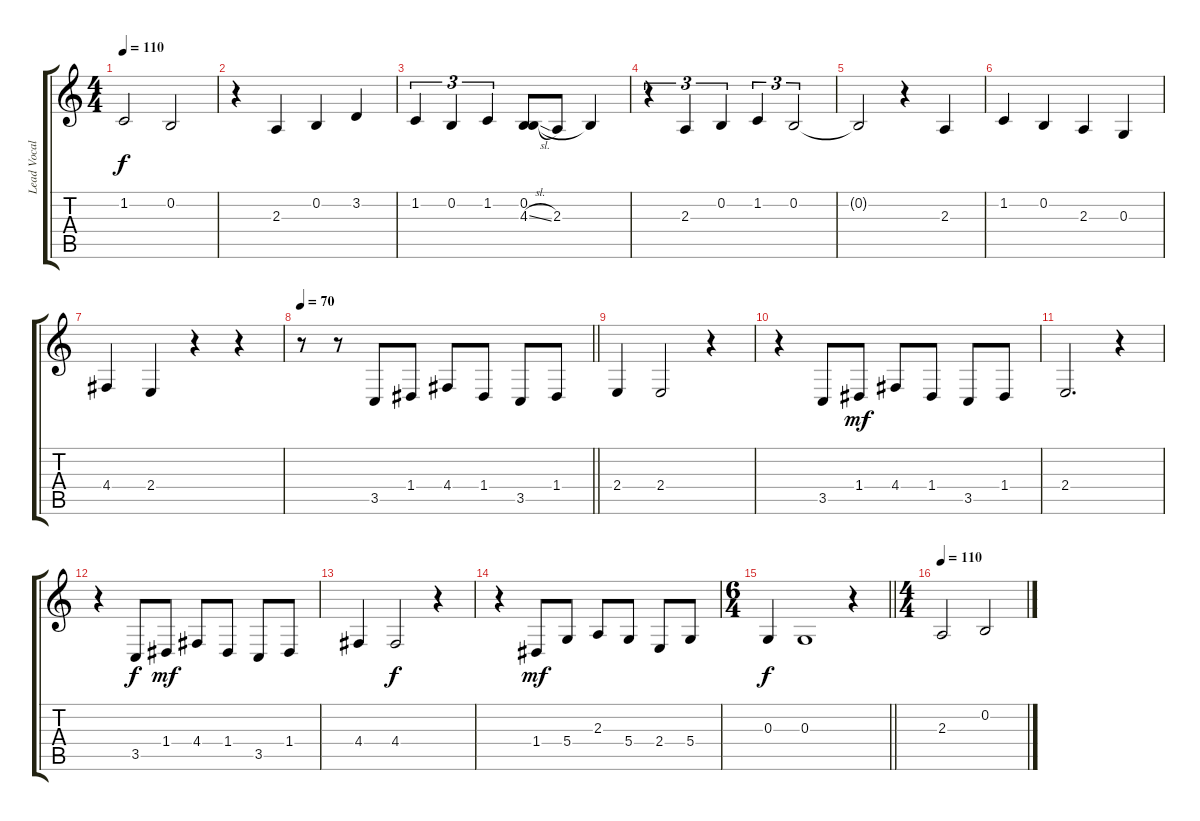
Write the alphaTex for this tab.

\track ("Lead Vocal" "Lead Vocal") {instrument stringensemble1}
\staff {score tabs}
\tuning (E4 B3 G3 D3 A2 E2) {hide}
\ts (4 4)
\tempo 110
\clef g2
\ks c
1.2.2{dy f} 0.2.2 |
r.4 2.3.4 0.2.4 3.2.4 |
1.2.4{tu (3 2)} 0.2.4{tu (3 2)} 1.2.4{tu (3 2)} (0.2 4.3{sl}).8 2.3.8 0.2{t}.4 |
r.4{tu (3 2)} 2.3.4{tu (3 2)} 0.2.4{tu (3 2)} 1.2.4{tu (3 2)} 0.2.2{tu (3 2)} |
0.2{t}.2 r.4 2.3.4 |
1.2.4 0.2.4 2.3.4 0.3.4 |
4.4.4 2.4.4 r.4 r.4 |
\tempo 70
\barLineRight lightlight
r.8 r.8 3.5.8 1.4.8 4.4.8 1.4.8 3.5.8 1.4.8 |
2.4.4 2.4.2 r.4 |
r.4 3.5.8 1.4.8{dy mf} 4.4.8 1.4.8 3.5.8 1.4.8 |
2.4.2{d} r.4 |
r.4 3.5.8{dy f} 1.4.8{dy mf} 4.4.8 1.4.8 3.5.8 1.4.8 |
4.4.4 4.4.2{dy f} r.4 |
r.4 1.4.8{dy mf} 5.4.8 2.3.8 5.4.8 2.4.8 5.4.8 |
\ts (6 4)
\barLineRight lightlight
0.3.4{dy f} 0.3.1 r.4 |
\ts (4 4)
\tempo 110
2.3.2 0.2.2
